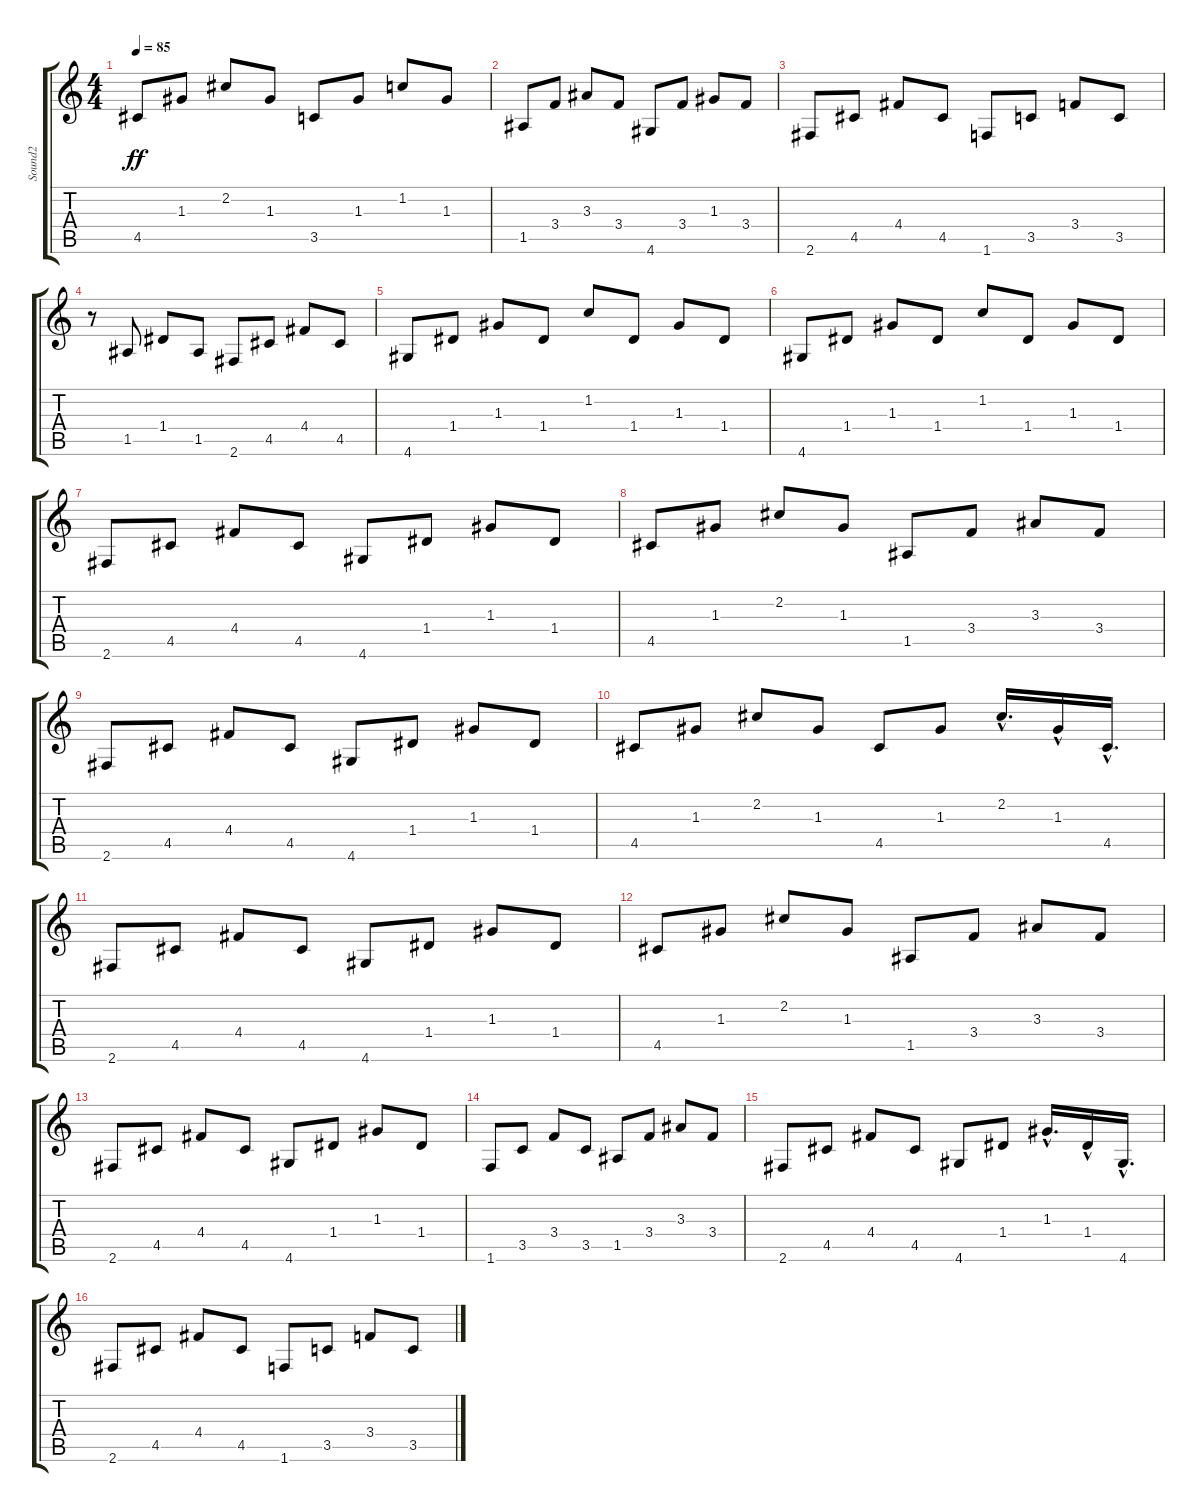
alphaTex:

\track ("Sound2" "Sound2") {instrument acousticguitarnylon}
\staff {score tabs}
\tuning (E4 B3 G3 D3 A2 E2) {hide}
\ts (4 4)
\tempo 85
\clef g2
\ks c
4.5.8{dy ff} 1.3.8 2.2.8 1.3.8 3.5.8 1.3.8 1.2.8 1.3.8 |
1.5.8 3.4.8 3.3.8 3.4.8 4.6.8 3.4.8 1.3.8 3.4.8 |
2.6.8 4.5.8 4.4.8 4.5.8 1.6.8 3.5.8 3.4.8 3.5.8 |
r.8 1.5.8 1.4.8 1.5.8 2.6.8 4.5.8 4.4.8 4.5.8 |
4.6.8 1.4.8 1.3.8 1.4.8 1.2.8 1.4.8 1.3.8 1.4.8 |
4.6.8 1.4.8 1.3.8 1.4.8 1.2.8 1.4.8 1.3.8 1.4.8 |
2.6.8 4.5.8 4.4.8 4.5.8 4.6.8 1.4.8 1.3.8 1.4.8 |
4.5.8 1.3.8 2.2.8 1.3.8 1.5.8 3.4.8 3.3.8 3.4.8 |
2.6.8 4.5.8 4.4.8 4.5.8 4.6.8 1.4.8 1.3.8 1.4.8 |
4.5.8 1.3.8 2.2.8 1.3.8 4.5.8 1.3.8 2.2{hac}.16{d} 1.3{hac}.16 4.5{hac}.16{d} |
2.6.8 4.5.8 4.4.8 4.5.8 4.6.8 1.4.8 1.3.8 1.4.8 |
4.5.8 1.3.8 2.2.8 1.3.8 1.5.8 3.4.8 3.3.8 3.4.8 |
2.6.8 4.5.8 4.4.8 4.5.8 4.6.8 1.4.8 1.3.8 1.4.8 |
1.6.8 3.5.8 3.4.8 3.5.8 1.5.8 3.4.8 3.3.8 3.4.8 |
2.6.8 4.5.8 4.4.8 4.5.8 4.6.8 1.4.8 1.3{hac}.16{d} 1.4{hac}.16 4.6{hac}.16{d} |
2.6.8 4.5.8 4.4.8 4.5.8 1.6.8 3.5.8 3.4.8 3.5.8
